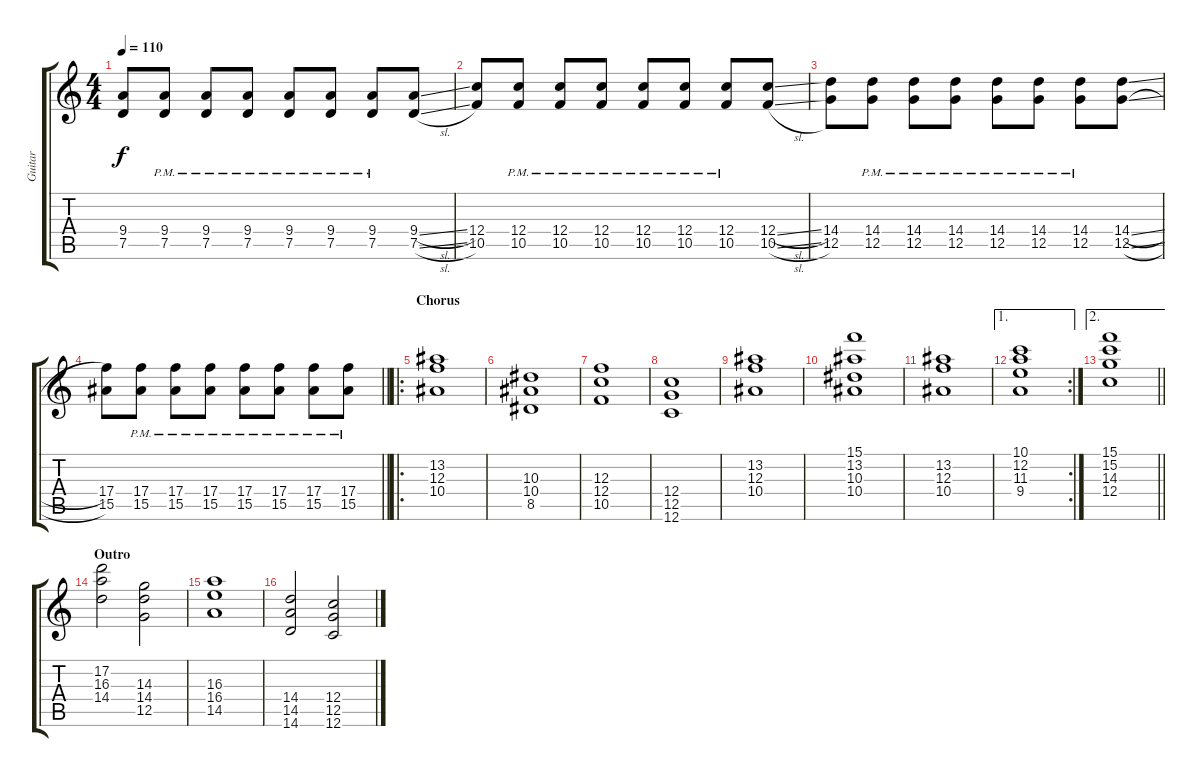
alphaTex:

\track ("Guitar" "Guitar") {instrument distortionguitar}
\staff {score tabs}
\tuning (D4 A3 F3 C3 G2 C2) {hide}
\ts (4 4)
\tempo 110
\clef g2
\ks c
(9.4 7.5).8{dy f} (9.4{pm} 7.5{pm}).8 (9.4{pm} 7.5{pm}).8 (9.4{pm} 7.5{pm}).8 (9.4{pm} 7.5{pm}).8 (9.4{pm} 7.5{pm}).8 (9.4{pm} 7.5{pm}).8 (9.4{sl} 7.5{sl}).8 |
(12.4 10.5).8 (12.4{pm} 10.5{pm}).8 (12.4{pm} 10.5{pm}).8 (12.4{pm} 10.5{pm}).8 (12.4{pm} 10.5{pm}).8 (12.4{pm} 10.5{pm}).8 (12.4{pm} 10.5{pm}).8 (12.4{sl} 10.5{sl}).8 |
(14.4 12.5).8 (14.4{pm} 12.5{pm}).8 (14.4{pm} 12.5{pm}).8 (14.4{pm} 12.5{pm}).8 (14.4{pm} 12.5{pm}).8 (14.4{pm} 12.5{pm}).8 (14.4{pm} 12.5{pm}).8 (14.4{sl} 12.5{sl}).8 |
\barLineRight lightlight
(17.4 15.5).8 (17.4{pm} 15.5{pm}).8 (17.4{pm} 15.5{pm}).8 (17.4{pm} 15.5{pm}).8 (17.4{pm} 15.5{pm}).8 (17.4{pm} 15.5{pm}).8 (17.4{pm} 15.5{pm}).8 (17.4{pm} 15.5{pm}).8 |
\ro
\section ("" "Chorus")
(13.2 12.3 10.4).1 |
(10.3 10.4 8.5).1 |
(12.3 12.4 10.5).1 |
(12.4 12.5 12.6).1 |
(13.2 12.3 10.4).1 |
(15.1 13.2 10.3 10.4).1 |
(13.2 12.3 10.4).1 |
\ae 1
\rc 2
(10.1 12.2 11.3 9.4).1 |
\ae 2
\barLineRight lightlight
(15.1 15.2 14.3 12.4).1 |
\section ("" "Outro")
(17.2 16.3 14.4).2 (14.3 14.4 12.5).2 |
(16.3 16.4 14.5).1 |
(14.4 14.5 14.6).2 (12.4 12.5 12.6).2
